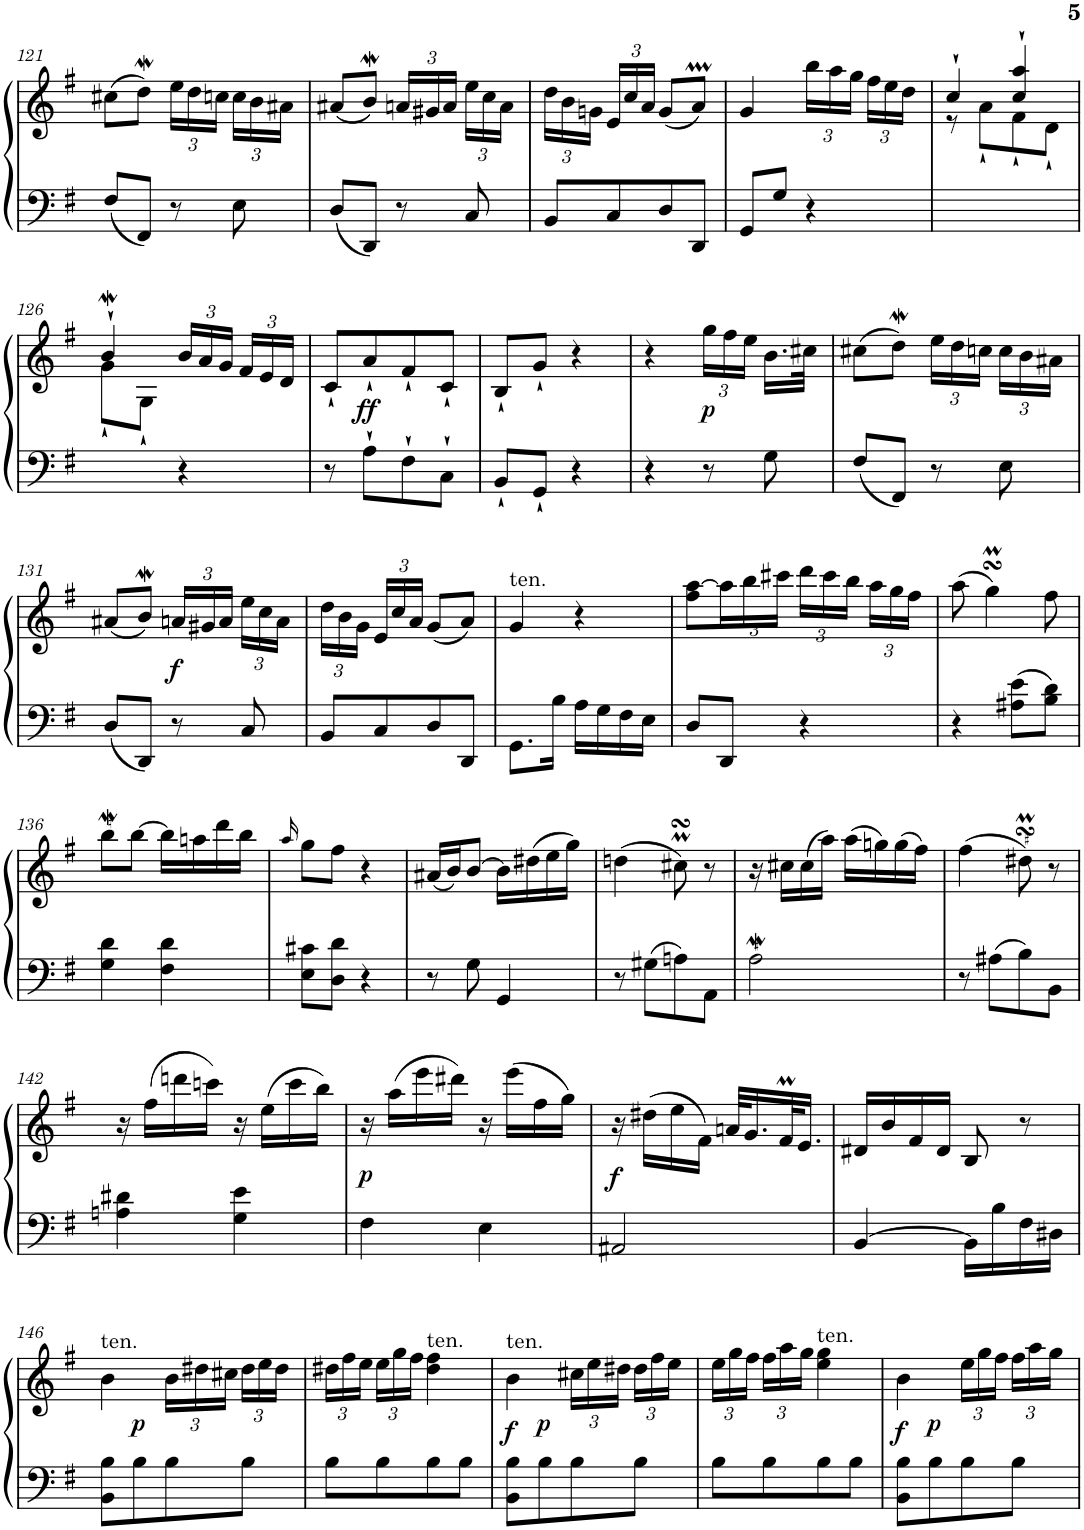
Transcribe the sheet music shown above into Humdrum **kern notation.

**kern	**kern	**dynam
*part1	*part1	*part1
*staff2	*staff1	*staff1/2
*I"Фортепиано	*	*
!!LO:PB:g=z
*clefF4	*clefG2	*
*k[f#]	*k[f#]	*
*M2/4	*M2/4	*
=121	=121	=121
8F#/L	(>8cc#X\L	.
8FF#/J	8ddW\J)	.
*	*Xbrackettup	*
8r	24ee\LL	.
.	24dd\	.
.	24ccn\JJ	.
8E\	24cc\LL	.
.	24b\	.
.	24a#X\JJ	.
=122	=122	=122
8D/L	(<8a#X/L	.
8DD/J	8bW/J)	.
8r	24an/LL	.
.	24g#X/	.
.	24a/JJ	.
8C/	24ee\LL	.
.	24cc\	.
.	24a\JJ	.
=123	=123	=123
8BB/L	24dd\LL	.
.	24b\	.
.	24gn\JJ	.
8C/	24e/LL	.
.	24cc/	.
.	24a/JJ	.
8D/	(<8g/L	.
8DD/J	8aM/J)	.
=124	=124	=124
8GG/L	4g/	.
8G/J	.	.
4r	24bb\LL	.
.	24aa\	.
.	24gg\JJ	.
.	24ff#\LL	.
.	24ee\	.
.	24dd\JJ	.
=125	=125	=125
*	*^	*
2ryy	4cc`/	8r	.
.	.	8a`\L	.
.	4cc/` 4aa/`	8f#`\	.
.	.	8d`\J	.
!!LO:LB:g=z	!!
=126	=126	=126	=126
4ryy	4bW`/	8g`\L	.
.	.	8G`\J	.
4r	24b/LL	4ryy	.
.	24a/	.	.
.	24g/JJ	.	.
.	24f#/LL	.	.
.	24e/	.	.
.	24d/JJ	.	.
*	*v	*v	*
=127	=127	=127
8r	8c`/L	.
!	!	!LO:DY:b
8A`\L	8a`/	ff
8F#`\	8f#`/	.
8C`\J	8c`/J	.
=128	=128	=128
8BB`/L	8B`/L	.
8GG`/J	8g`/J	.
4r	4r	.
=129	=129	=129
4r	4r	.
!	!	!LO:DY:b
8r	24gg\LL	p
.	24ff#\	.
.	24ee\JJ	.
8G\	16.b\LL	.
.	32cc#X\JJk	.
=130	=130	=130
8F#/L	(>8cc#X\L	.
8FF#/J	8ddW\J)	.
8r	24ee\LL	.
.	24dd\	.
.	24ccn\JJ	.
8E\	24cc\LL	.
.	24b\	.
.	24a#X\JJ	.
!!LO:LB:g=z
=131	=131	=131
8D/L	(<8a#X/L	.
8DD/J	8bW/J)	.
!	!	!LO:DY:b
8r	24an/LL	f
.	24g#X/	.
.	24a/JJ	.
8C/	24ee\LL	.
.	24cc\	.
.	24a\JJ	.
=132	=132	=132
8BB/L	24dd\LL	.
.	24b\	.
.	24g\JJ	.
8C/	24e/LL	.
.	24cc/	.
.	24a/JJ	.
8D/	(<8g/L	.
8DD/J	8a/J)	.
=133	=133	=133
!	!LO:TX:a:t=ten.	!
8.GG\L	4g/	.
16B\Jk	.	.
16A\LL	4r	.
16G\	.	.
16F#\	.	.
16E\JJ	.	.
=134	=134	=134
8D/L	8ff#\ [8aa\L	.
8DD/J	24aa\L]	.
.	24bb\	.
.	24ccc#X\JJ	.
4r	24ddd\LL	.
.	24ccc#\	.
.	24bb\JJ	.
.	24aa\LL	.
.	24gg\	.
.	24ff#\JJ	.
=135	=135	=135
4r	(>8aa\	.
.	4ggsSSsM\)	.
8A#X\ 8e\L	.	.
8B\ 8d\J	8ff#\	.
!!LO:LB:g=z
=136	=136	=136
4G\ 4d\	8bbW\L	.
.	[8bb\J	.
4F#\ 4d\	16bb\LL]	.
.	16aan\	.
.	16ddd\	.
.	16bb\JJ	.
=137	=137	=137
.	16qaa/	.
8E\ 8c#X\L	8gg\L	.
8D\ 8d\J	8ff#\J	.
4r	4r	.
=138	=138	=138
8r	(<16a#X/LL	.
.	16b/J)	.
8G\	[8b/J	.
4GG/	16b\LL]	.
.	(>16dd#X\	.
.	16ee\	.
.	16gg\JJ)	.
=139	=139	=139
8r	(>4ddn\	.
8G#X\L	.	.
8An\	8cc#XmsSsS\)	.
8AA\J	8r	.
=140	=140	=140
2AW\	16r	.
.	16cc#X\LL	.
.	(>16cc#\	.
.	16aa\JJ)	.
.	(>16aa\LL	.
.	16ggn\)	.
.	(>16gg\	.
.	16ff#\JJ)	.
=141	=141	=141
8r	(>4ff#\	.
8A#X\L	.	.
8B\	8dd#XsSsSm\)	.
8BB\J	8r	.
!!LO:LB:g=z
=142	=142	=142
4An\ 4d#X\	16r	.
.	(>16ff#\LL	.
.	16dddn\	.
.	16cccn\JJ)	.
4G\ 4e\	16r	.
.	(>16ee\LL	.
.	16ccc\	.
.	16bb\JJ)	.
=143	=143	=143
!	!	!LO:DY:a=2
4F#\	16r	p
.	(>16aa\LL	.
.	16eee\	.
.	16ddd#X\JJ)	.
4E\	16r	.
.	(>16eee\LL	.
.	16ff#\	.
.	16gg\JJ)	.
=144	=144	=144
!	!	!LO:DY:b
2AA#X/	16r	f
.	(>16dd#X\LL	.
.	16ee\	.
.	16f#\JJ)	.
.	32an/KLL	.
.	16.g/	.
.	32f#m/K	.
.	16.e/JJ	.
=145	=145	=145
[4BB/	16d#X/LL	.
.	16b/	.
.	16f#/	.
.	16d#/JJ	.
16BB\LL]	8B/	.
16B\	.	.
16F#\	8r	.
16D#X\JJ	.	.
!!LO:LB:g=z
=146	=146	=146
!	!LO:TX:a:t=ten.	!
8BB\ 8B\L	4b\	.
!	!	!LO:DY:a=2
8B\	.	p
8B\	24b\LL	.
.	24dd#X\	.
.	24cc#X\JJ	.
8B\J	24dd#\LL	.
.	24ee\	.
.	24dd#\JJ	.
=147	=147	=147
8B\L	24dd#X\LL	.
.	24ff#\	.
.	24ee\JJ	.
8B\	24ee\LL	.
.	24gg\	.
.	24ff#\JJ	.
!	!LO:TX:a:t=ten.	!
8B\	4dd#\ 4ff#\	.
8B\J	.	.
=148	=148	=148
!	!LO:TX:a:t=ten.	!
!	!	!LO:DY:a=2
8BB\ 8B\L	4b\	f
!	!	!LO:DY:a=2
8B\	.	p
8B\	24cc#X\LL	.
.	24ee\	.
.	24dd#X\JJ	.
8B\J	24dd#\LL	.
.	24ff#\	.
.	24ee\JJ	.
=149	=149	=149
8B\L	24ee\LL	.
.	24gg\	.
.	24ff#\JJ	.
8B\	24ff#\LL	.
.	24aa\	.
.	24gg\JJ	.
!	!LO:TX:a:t=ten.	!
8B\	4ee\ 4gg\	.
8B\J	.	.
=150	=150	=150
!	!	!LO:DY:a=2
8BB\ 8B\L	4b\	f
!	!	!LO:DY:a=2
8B\	.	p
8B\	24ee\LL	.
.	24gg\	.
.	24ff#\JJ	.
8B\J	24ff#\LL	.
.	24aa\	.
.	24gg\JJ	.
=	=	=
*-	*-	*-
